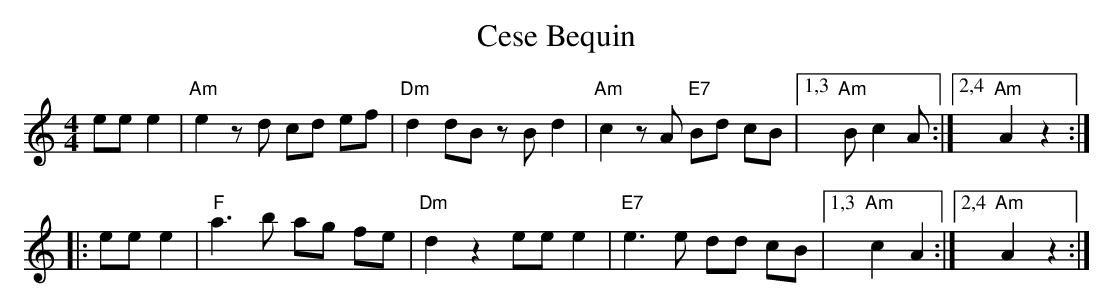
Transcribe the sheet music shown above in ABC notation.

X:1
T: Cese Bequin
M: 4/4
L: 1/8
K: Am
ee e2 |\
"Am"e2 zd cd ef | "Dm"d2 dB zB d2 | "Am"c2 zA "E7"Bd cB |\
[1,3 "Am"Bc2A :|2,4 "Am"A2 z2 :|
|: ee e2 |\
"F"a3 b ag fe | "Dm"d2 z2 ee e2 | "E7"e3 e dd cB |\
[1,3 "Am"c2 A2 :|2,4 "Am"A2 z2 :|
